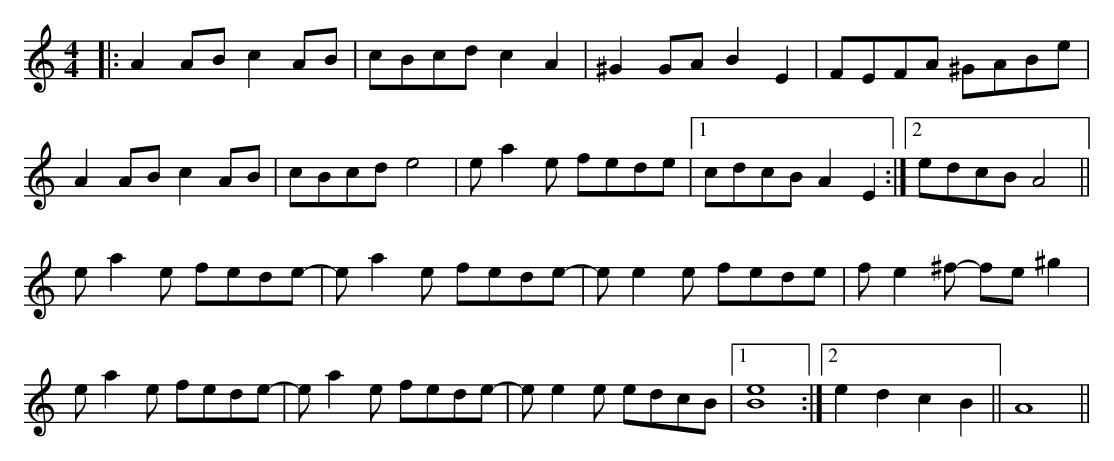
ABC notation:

X:1
M:4/4
K:Amin
|: A2AB c2 AB|cBcd c2 A2| ^G2 GA B2 E2| FEFA ^GABe|
 A2AB c2 AB|cBcd e4| ea2 e fede|1 cdcB A2 E2:|2 edcB A4||
ea2e fede-|e a2 e fede-|e e2 e fede|f e2 ^f- fe ^g2|
ea2e fede-|e a2 e fede-|e e2 e edcB|1 [e8B8]:|2 e2d2c2B2||A8||
